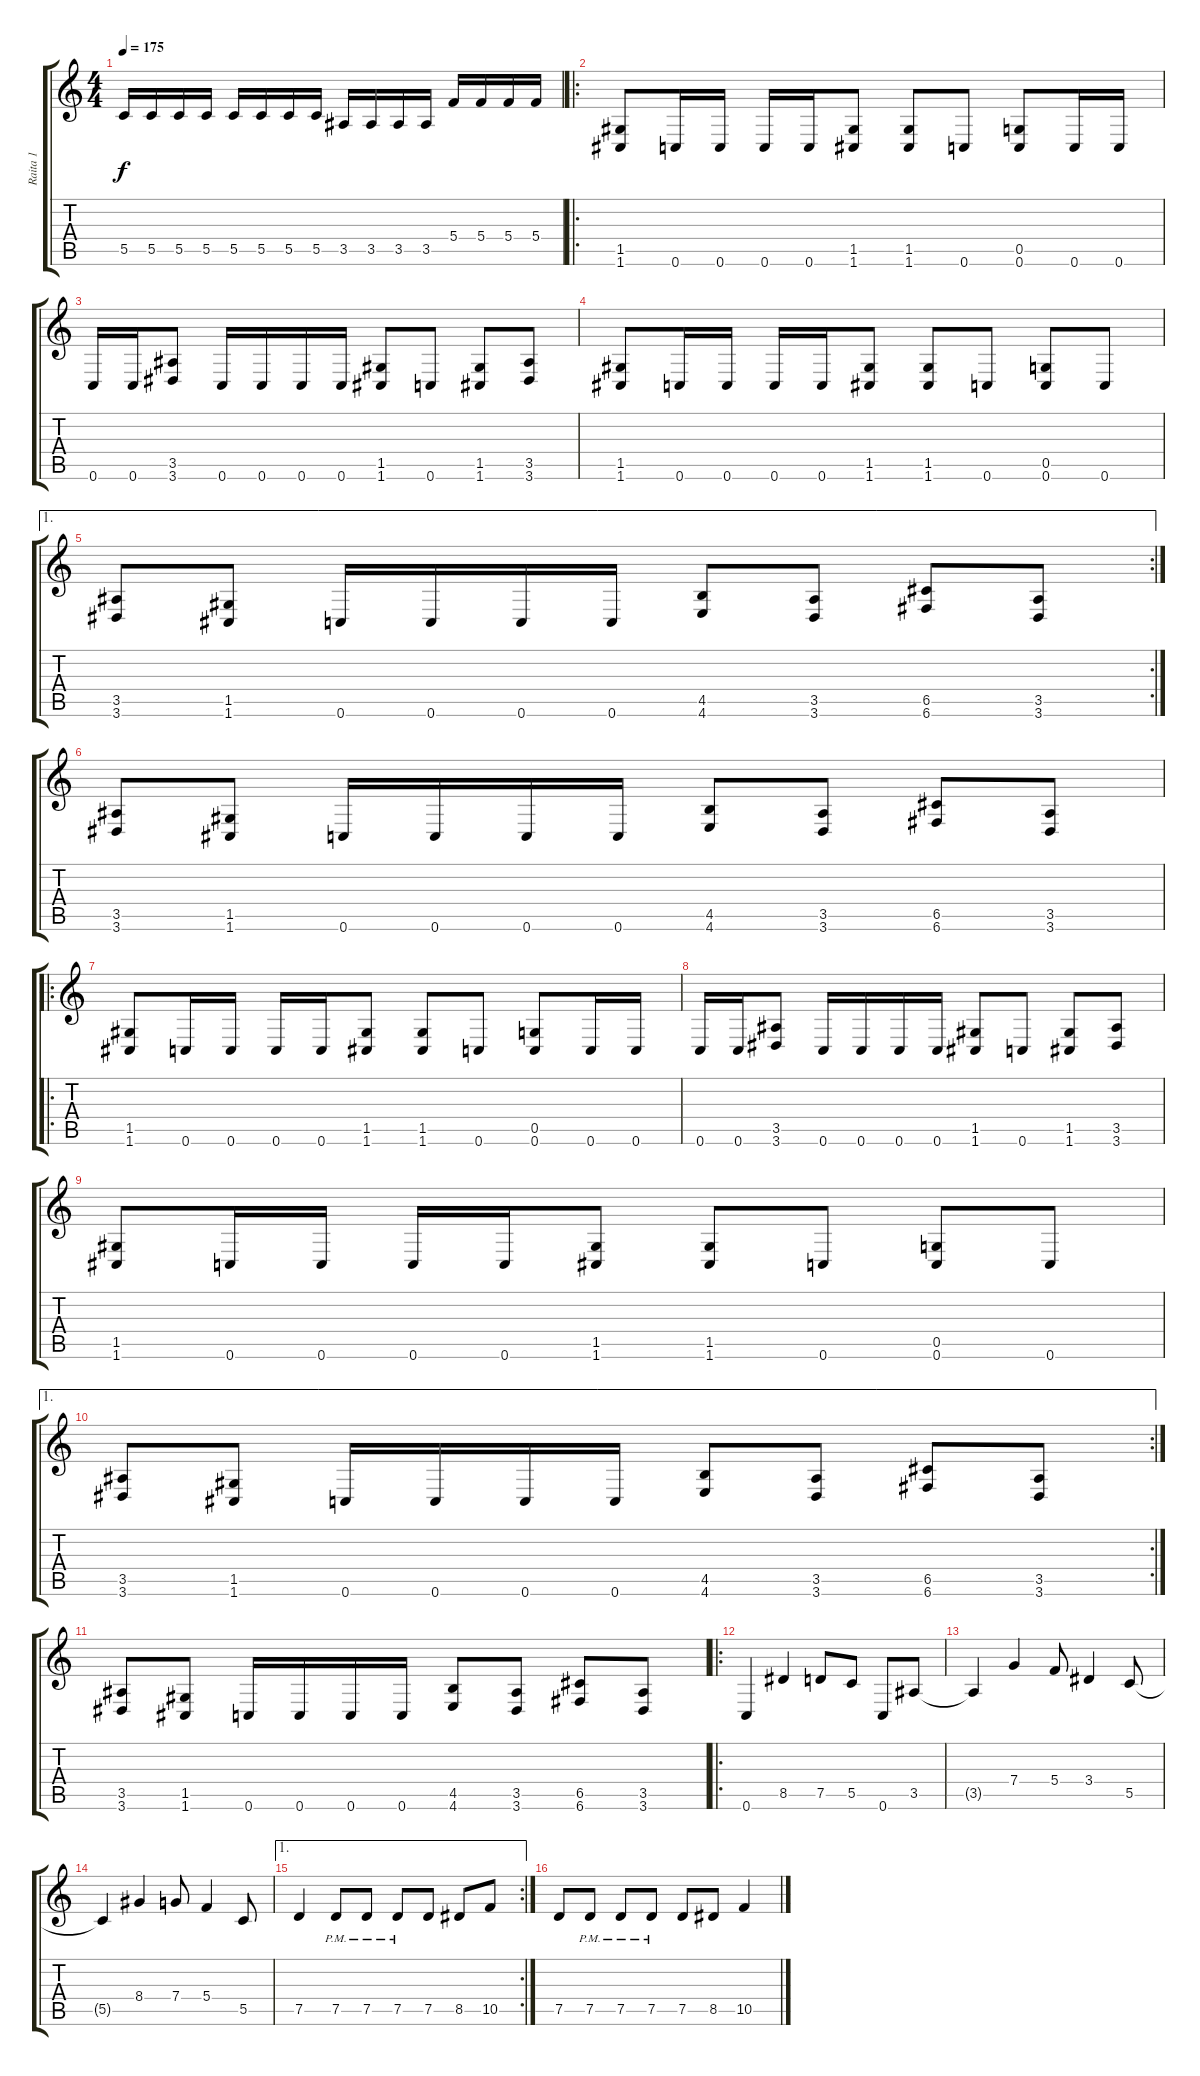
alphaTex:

\track ("Raita 1" "Raita 1") {instrument distortionguitar}
\staff {score tabs}
\tuning (D4 A3 F3 C3 G2 C2) {hide}
\ts (4 4)
\tempo 175
\clef g2
\ks c
5.5.16{dy f} 5.5.16 5.5.16 5.5.16 5.5.16 5.5.16 5.5.16 5.5.16 3.5.16 3.5.16 3.5.16 3.5.16 5.4.16 5.4.16 5.4.16 5.4.16 |
\ro
(1.5 1.6).8 0.6.16 0.6.16 0.6.16 0.6.16 (1.5 1.6).8 (1.5 1.6).8 0.6.8 (0.5 0.6).8 0.6.16 0.6.16 |
0.6.16 0.6.16 (3.5 3.6).8 0.6.16 0.6.16 0.6.16 0.6.16 (1.5 1.6).8 0.6.8 (1.5 1.6).8 (3.5 3.6).8 |
(1.5 1.6).8 0.6.16 0.6.16 0.6.16 0.6.16 (1.5 1.6).8 (1.5 1.6).8 0.6.8 (0.5 0.6).8 0.6.8 |
\ae 1
\rc 2
(3.5 3.6).8 (1.5 1.6).8 0.6.16 0.6.16 0.6.16 0.6.16 (4.5 4.6).8 (3.5 3.6).8 (6.5 6.6).8 (3.5 3.6).8 |
(3.5 3.6).8 (1.5 1.6).8 0.6.16 0.6.16 0.6.16 0.6.16 (4.5 4.6).8 (3.5 3.6).8 (6.5 6.6).8 (3.5 3.6).8 |
\ro
(1.5 1.6).8 0.6.16 0.6.16 0.6.16 0.6.16 (1.5 1.6).8 (1.5 1.6).8 0.6.8 (0.5 0.6).8 0.6.16 0.6.16 |
0.6.16 0.6.16 (3.5 3.6).8 0.6.16 0.6.16 0.6.16 0.6.16 (1.5 1.6).8 0.6.8 (1.5 1.6).8 (3.5 3.6).8 |
(1.5 1.6).8 0.6.16 0.6.16 0.6.16 0.6.16 (1.5 1.6).8 (1.5 1.6).8 0.6.8 (0.5 0.6).8 0.6.8 |
\ae 1
\rc 2
(3.5 3.6).8 (1.5 1.6).8 0.6.16 0.6.16 0.6.16 0.6.16 (4.5 4.6).8 (3.5 3.6).8 (6.5 6.6).8 (3.5 3.6).8 |
(3.5 3.6).8 (1.5 1.6).8 0.6.16 0.6.16 0.6.16 0.6.16 (4.5 4.6).8 (3.5 3.6).8 (6.5 6.6).8 (3.5 3.6).8 |
\ro
0.6.4 8.5.4 7.5.8 5.5.8 0.6.8 3.5.8 |
3.5{t}.4 7.4.4 5.4.8 3.4.4 5.5.8 |
5.5{t}.4 8.4.4 7.4.8 5.4.4 5.5.8 |
\ae 1
\rc 2
7.5.4 7.5{pm}.8 7.5{pm}.8 7.5{pm}.8 7.5.8 8.5.8 10.5.8 |
7.5.8 7.5{pm}.8 7.5{pm}.8 7.5{pm}.8 7.5.8 8.5.8 10.5.4
